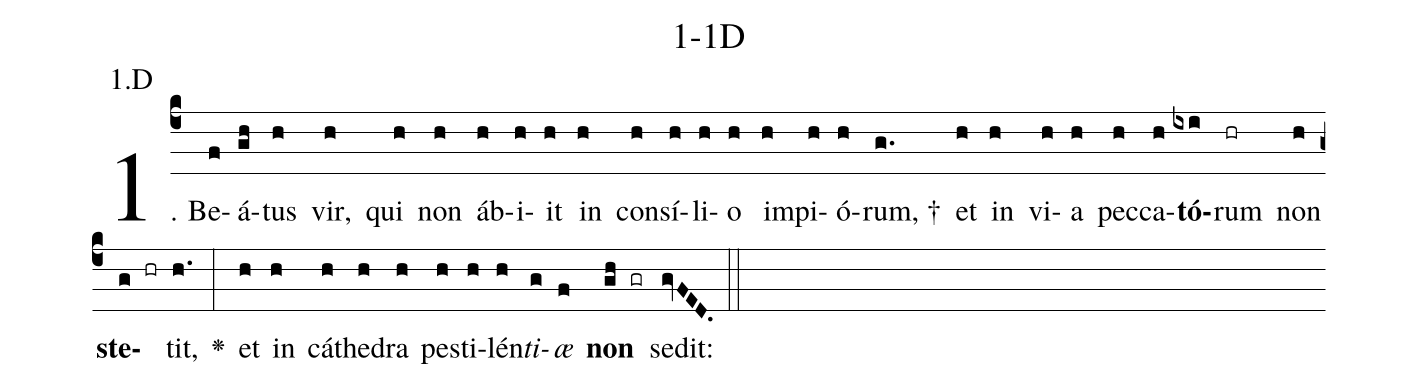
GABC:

name: 1-1D;
annotation: 1.D;
%%
(c4)1. Be(f)á(gh)tus(h) vir,(h) qui(h) non(h) áb(h)i(h)it(h) in(h) con(h)sí(h)li(h)o(h) im(h)pi(h)ó(h)rum, †(g.) et(h) in(h) vi(h)a(h) pec(h)ca(h)<b>tó</b>(ixi)rum(hr) non(h) <b>ste</b>(g hr)tit,(h.) <v>\greheightstar</v>(:) et(h) in(h) cá(h)the(h)dra(h) pes(h)ti(h)lén(h)<i>ti</i>(g)<i>æ</i>(f) <b>non</b>(gh gr) sedit:(gvFED.) (::)
